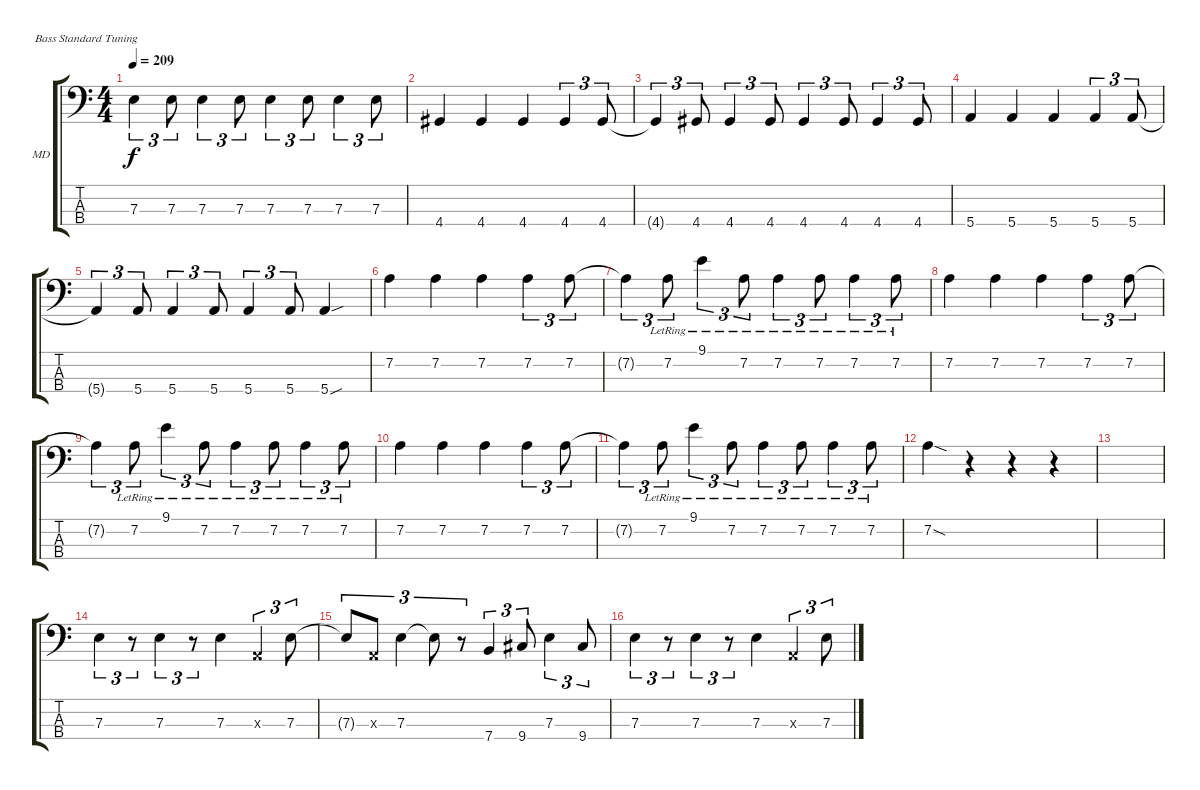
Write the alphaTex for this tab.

\defaultSystemsLayout 4
\bracketExtendMode groupsimilarinstruments
\firstSystemTrackNameOrientation horizontal
\otherSystemsTrackNameOrientation horizontal
\track ("Bass - Mike Dirnt" "MD") {instrument electricbassfinger}
\staff {score tabs}
\tuning (G2 D2 A1 E1)
\ts (4 4)
\tempo 209
\clef f4
\ks c
7.3.4{tu (3 2) dy f} 7.3.8{tu (3 2)} 7.3.4{tu (3 2)} 7.3.8{tu (3 2)} 7.3.4{tu (3 2)} 7.3.8{tu (3 2)} 7.3.4{tu (3 2)} 7.3.8{tu (3 2)} |
4.4.4 4.4.4 4.4.4 4.4.4{tu (3 2)} 4.4.8{tu (3 2)} |
4.4{t}.4{tu (3 2)} 4.4.8{tu (3 2)} 4.4.4{tu (3 2)} 4.4.8{tu (3 2)} 4.4.4{tu (3 2)} 4.4.8{tu (3 2)} 4.4.4{tu (3 2)} 4.4.8{tu (3 2)} |
5.4.4 5.4.4 5.4.4 5.4.4{tu (3 2)} 5.4.8{tu (3 2)} |
5.4{t}.4{tu (3 2)} 5.4.8{tu (3 2)} 5.4.4{tu (3 2)} 5.4.8{tu (3 2)} 5.4.4{tu (3 2)} 5.4.8{tu (3 2)} 5.4{sou}.4 |
7.2.4 7.2.4 7.2.4 7.2.4{tu (3 2)} 7.2.8{tu (3 2)} |
7.2{t}.4{tu (3 2)} 7.2{lr}.8{tu (3 2)} 9.1{lr}.4{tu (3 2)} 7.2{lr}.8{tu (3 2)} 7.2{lr}.4{tu (3 2)} 7.2{lr}.8{tu (3 2)} 7.2{lr}.4{tu (3 2)} 7.2{lr}.8{tu (3 2)} |
7.2.4 7.2.4 7.2.4 7.2.4{tu (3 2)} 7.2.8{tu (3 2)} |
7.2{t}.4{tu (3 2)} 7.2{lr}.8{tu (3 2)} 9.1{lr}.4{tu (3 2)} 7.2{lr}.8{tu (3 2)} 7.2{lr}.4{tu (3 2)} 7.2{lr}.8{tu (3 2)} 7.2{lr}.4{tu (3 2)} 7.2{lr}.8{tu (3 2)} |
7.2.4 7.2.4 7.2.4 7.2.4{tu (3 2)} 7.2.8{tu (3 2)} |
7.2{t}.4{tu (3 2)} 7.2{lr}.8{tu (3 2)} 9.1{lr}.4{tu (3 2)} 7.2{lr}.8{tu (3 2)} 7.2{lr}.4{tu (3 2)} 7.2{lr}.8{tu (3 2)} 7.2{lr}.4{tu (3 2)} 7.2{lr}.8{tu (3 2)} |
7.2{sod}.4 r.4 r.4 r.4 |
|
7.3.4{tu (3 2)} r.8{tu (3 2)} 7.3.4{tu (3 2)} r.8{tu (3 2)} 7.3.4 0.3{x}.4{tu (3 2)} 7.3.8{tu (3 2)} |
7.3{t}.8{tu (3 2)} 0.3{x}.8{tu (3 2)} 7.3.4{tu (3 2)} 7.3{t}.8{tu (3 2)} r.8{tu (3 2)} 7.4.4{tu (3 2)} 9.4.8{tu (3 2)} 7.3.4{tu (3 2)} 9.4.8{tu (3 2)} |
7.3.4{tu (3 2)} r.8{tu (3 2)} 7.3.4{tu (3 2)} r.8{tu (3 2)} 7.3.4 0.3{x}.4{tu (3 2)} 7.3.8{tu (3 2)}
